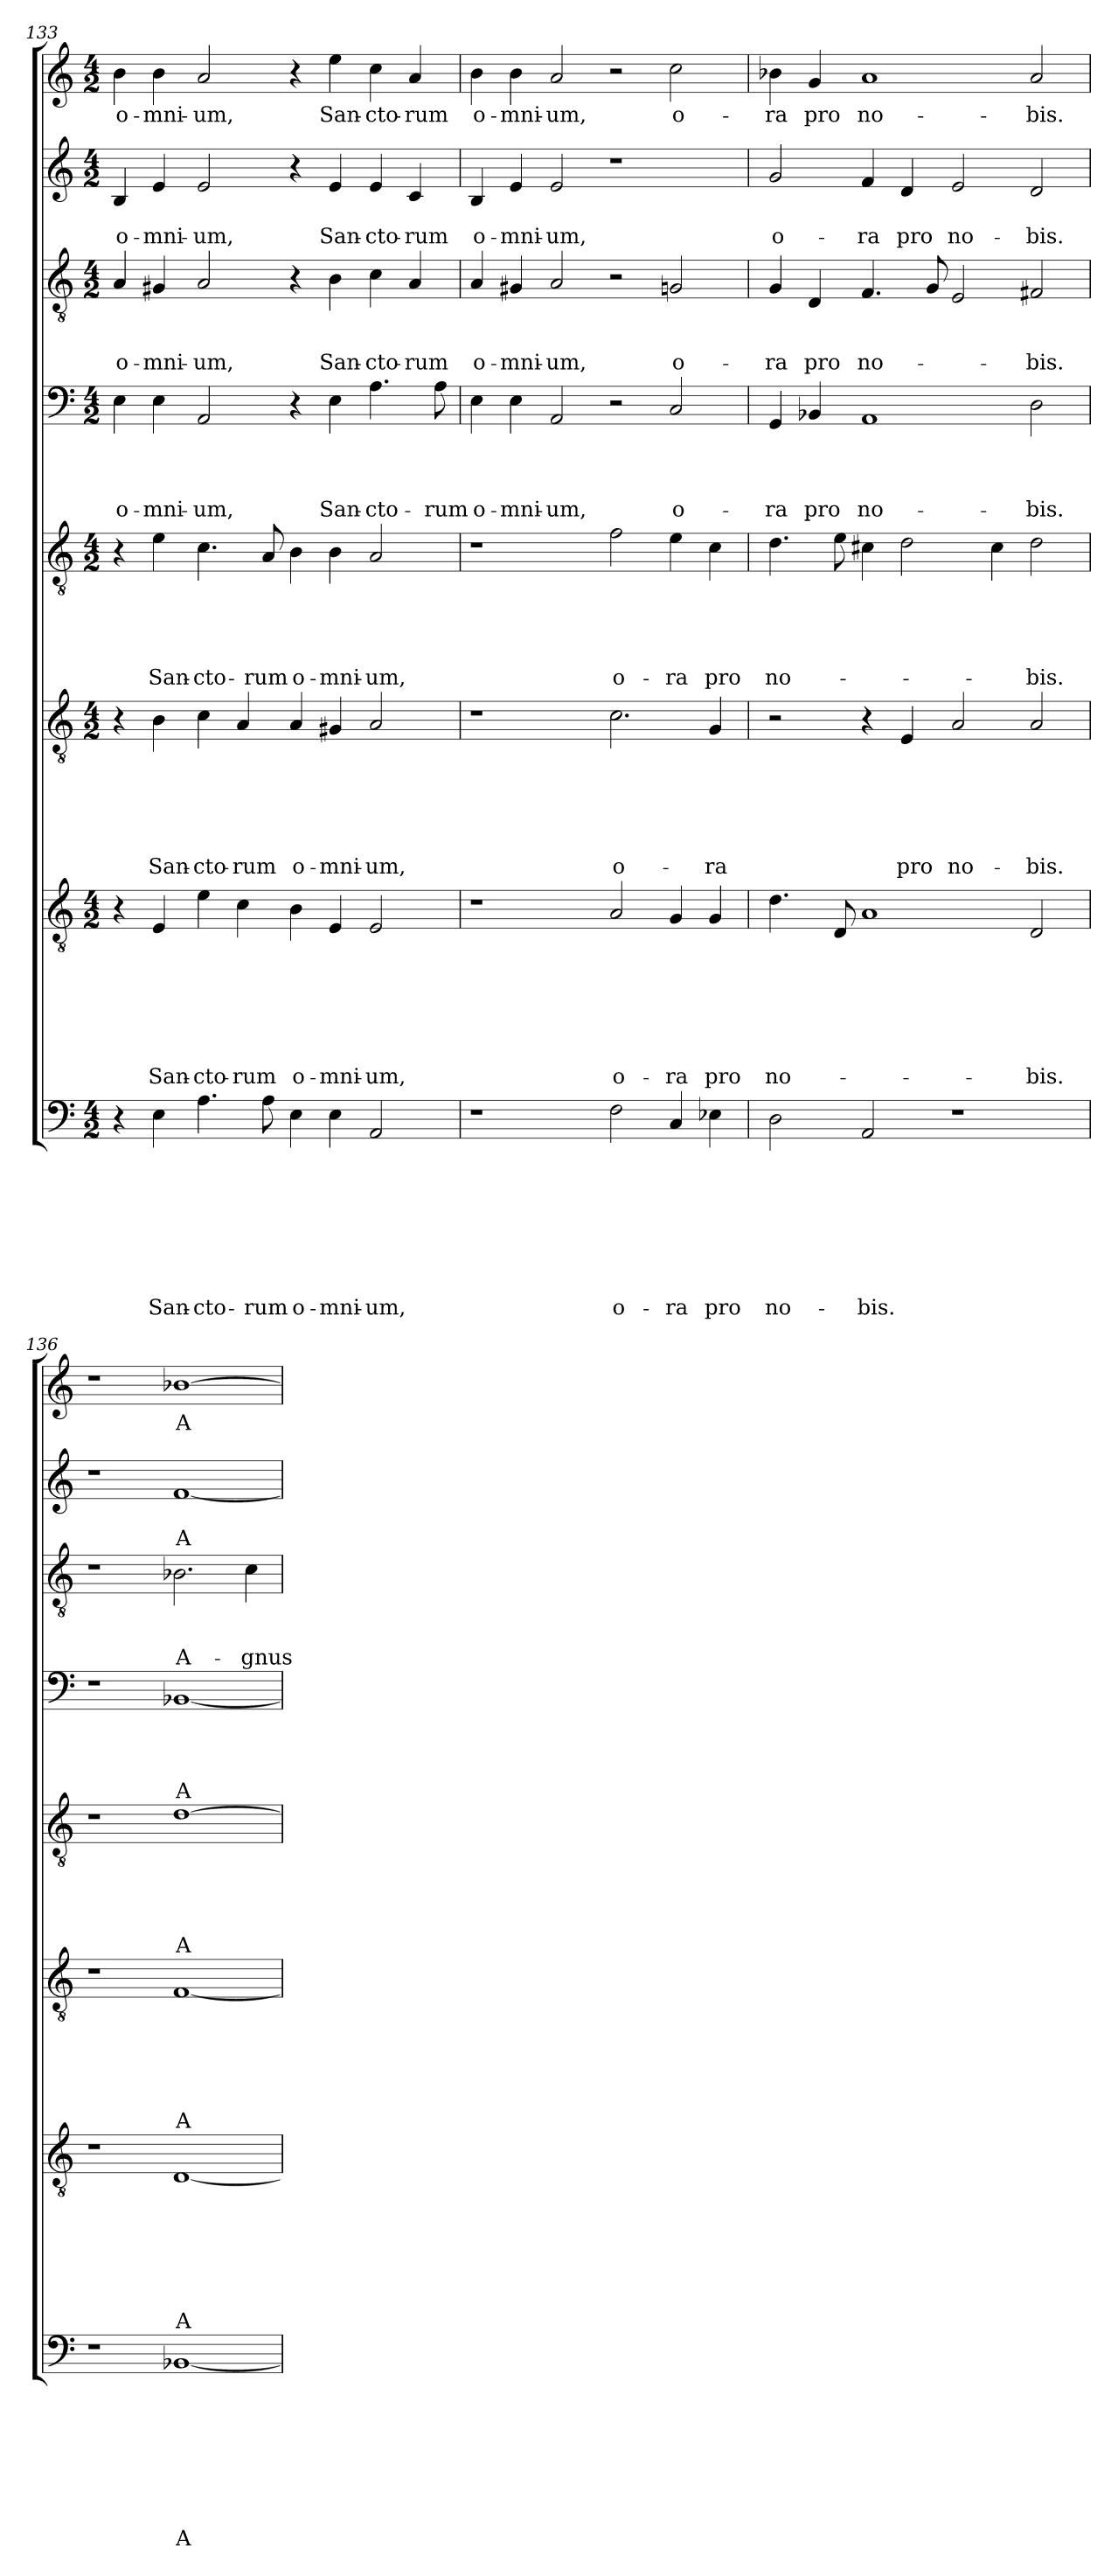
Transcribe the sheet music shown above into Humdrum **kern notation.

**kern	**text	**text	**text	**text	**text	**text	**text	**text	**kern	**text	**text	**text	**text	**text	**text	**text	**kern	**text	**text	**text	**text	**text	**text	**kern	**text	**text	**text	**text	**text	**kern	**text	**text	**text	**text	**kern	**text	**text	**text	**kern	**text	**text	**kern	**text
*part8	*part8	*part8	*part8	*part8	*part8	*part8	*part8	*part8	*part7	*part7	*part7	*part7	*part7	*part7	*part7	*part7	*part6	*part6	*part6	*part6	*part6	*part6	*part6	*part5	*part5	*part5	*part5	*part5	*part5	*part4	*part4	*part4	*part4	*part4	*part3	*part3	*part3	*part3	*part2	*part2	*part2	*part1	*part1
*staff8	*staff8	*staff8	*staff8	*staff8	*staff8	*staff8	*staff8	*staff8	*staff7	*staff7	*staff7	*staff7	*staff7	*staff7	*staff7	*staff7	*staff6	*staff6	*staff6	*staff6	*staff6	*staff6	*staff6	*staff5	*staff5	*staff5	*staff5	*staff5	*staff5	*staff4	*staff4	*staff4	*staff4	*staff4	*staff3	*staff3	*staff3	*staff3	*staff2	*staff2	*staff2	*staff1	*staff1
*clefF4	*	*	*	*	*	*	*	*	*clefGv2	*	*	*	*	*	*	*	*clefGv2	*	*	*	*	*	*	*clefGv2	*	*	*	*	*	*clefF4	*	*	*	*	*clefGv2	*	*	*	*clefG2	*	*	*clefG2	*
*k[]	*	*	*	*	*	*	*	*	*k[]	*	*	*	*	*	*	*	*k[]	*	*	*	*	*	*	*k[]	*	*	*	*	*	*k[]	*	*	*	*	*k[]	*	*	*	*k[]	*	*	*k[]	*
*a:	*	*	*	*	*	*	*	*	*a:	*	*	*	*	*	*	*	*a:	*	*	*	*	*	*	*a:	*	*	*	*	*	*a:	*	*	*	*	*a:	*	*	*	*a:	*	*	*a:	*
*M4/2	*	*	*	*	*	*	*	*	*M4/2	*	*	*	*	*	*	*	*M4/2	*	*	*	*	*	*	*M4/2	*	*	*	*	*	*M4/2	*	*	*	*	*M4/2	*	*	*	*M4/2	*	*	*M4/2	*
=133	=133	=133	=133	=133	=133	=133	=133	=133	=133	=133	=133	=133	=133	=133	=133	=133	=133	=133	=133	=133	=133	=133	=133	=133	=133	=133	=133	=133	=133	=133	=133	=133	=133	=133	=133	=133	=133	=133	=133	=133	=133	=133	=133
!	!	!	!	!	!	!	!	!	!	!	!	!	!	!	!	!	!	!	!	!	!	!	!	!	!	!	!	!	!	!	!	!	!	!LO:LY:b	!	!	!	!LO:LY:b	!	!	!LO:LY:b	!	!LO:LY:b
4r	.	.	.	.	.	.	.	.	4r	.	.	.	.	.	.	.	4r	.	.	.	.	.	.	4r	.	.	.	.	.	4E\	.	.	.	o-	4A/	.	.	o-	4B/	.	o-	4b\	o-
!	!	!	!	!	!	!	!	!LO:LY:b	!	!	!	!	!	!	!	!LO:LY:b	!	!	!	!	!	!	!LO:LY:b	!	!	!	!	!	!LO:LY:b	!	!	!	!	!LO:LY:b	!	!	!	!LO:LY:b	!	!	!LO:LY:b	!	!LO:LY:b
4E\	.	.	.	.	.	.	.	San-	4E/	.	.	.	.	.	.	San-	4B\	.	.	.	.	.	San-	4e\	.	.	.	.	San-	4E\	.	.	.	-mni-	4G#X/	.	.	-mni-	4e/	.	-mni-	4b\	-mni-
!	!	!	!	!	!	!	!	!LO:LY:b	!	!	!	!	!	!	!	!LO:LY:b	!	!	!	!	!	!	!LO:LY:b	!	!	!	!	!	!LO:LY:b	!	!	!	!	!LO:LY:b	!	!	!	!LO:LY:b	!	!	!LO:LY:b	!	!LO:LY:b
4.A\	.	.	.	.	.	.	.	-cto-	4e\	.	.	.	.	.	.	-cto-	4c\	.	.	.	.	.	-cto-	4.c\	.	.	.	.	-cto-	2AA/	.	.	.	-um,	2A/	.	.	-um,	2e/	.	-um,	2a/	-um,
!	!	!	!	!	!	!	!	!	!	!	!	!	!	!	!	!LO:LY:b	!	!	!	!	!	!	!LO:LY:b	!	!	!	!	!	!	!	!	!	!	!	!	!	!	!	!	!	!	!	!
.	.	.	.	.	.	.	.	.	4c\	.	.	.	.	.	.	-rum	4A/	.	.	.	.	.	-rum	.	.	.	.	.	.	.	.	.	.	.	.	.	.	.	.	.	.	.	.
!	!	!	!	!	!	!	!	!LO:LY:b	!	!	!	!	!	!	!	!	!	!	!	!	!	!	!	!	!	!	!	!	!LO:LY:b	!	!	!	!	!	!	!	!	!	!	!	!	!	!
8A\	.	.	.	.	.	.	.	-rum	.	.	.	.	.	.	.	.	.	.	.	.	.	.	.	8A/	.	.	.	.	-rum	.	.	.	.	.	.	.	.	.	.	.	.	.	.
!	!	!	!	!	!	!	!	!LO:LY:b	!	!	!	!	!	!	!	!LO:LY:b	!	!	!	!	!	!	!LO:LY:b	!	!	!	!	!	!LO:LY:b	!	!	!	!	!	!	!	!	!	!	!	!	!	!
4E\	.	.	.	.	.	.	.	o-	4B\	.	.	.	.	.	.	o-	4A/	.	.	.	.	.	o-	4B\	.	.	.	.	o-	4r	.	.	.	.	4r	.	.	.	4r	.	.	4r	.
!	!	!	!	!	!	!	!	!LO:LY:b	!	!	!	!	!	!	!	!LO:LY:b	!	!	!	!	!	!	!LO:LY:b	!	!	!	!	!	!LO:LY:b	!	!	!	!	!LO:LY:b	!	!	!	!LO:LY:b	!	!	!LO:LY:b	!	!LO:LY:b
4E\	.	.	.	.	.	.	.	-mni-	4E/	.	.	.	.	.	.	-mni-	4G#X/	.	.	.	.	.	-mni-	4B\	.	.	.	.	-mni-	4E\	.	.	.	San-	4B\	.	.	San-	4e/	.	San-	4ee\	San-
!	!	!	!	!	!	!	!	!LO:LY:b	!	!	!	!	!	!	!	!LO:LY:b	!	!	!	!	!	!	!LO:LY:b	!	!	!	!	!	!LO:LY:b	!	!	!	!	!LO:LY:b	!	!	!	!LO:LY:b	!	!	!LO:LY:b	!	!LO:LY:b
2AA/	.	.	.	.	.	.	.	-um,	2E/	.	.	.	.	.	.	-um,	2A/	.	.	.	.	.	-um,	2A/	.	.	.	.	-um,	4.A\	.	.	.	-cto-	4c\	.	.	-cto-	4e/	.	-cto-	4cc\	-cto-
!	!	!	!	!	!	!	!	!	!	!	!	!	!	!	!	!	!	!	!	!	!	!	!	!	!	!	!	!	!	!	!	!	!	!	!	!	!	!LO:LY:b	!	!	!LO:LY:b	!	!LO:LY:b
.	.	.	.	.	.	.	.	.	.	.	.	.	.	.	.	.	.	.	.	.	.	.	.	.	.	.	.	.	.	.	.	.	.	.	4A/	.	.	-rum	4c/	.	-rum	4a/	-rum
!	!	!	!	!	!	!	!	!	!	!	!	!	!	!	!	!	!	!	!	!	!	!	!	!	!	!	!	!	!	!	!	!	!	!LO:LY:b	!	!	!	!	!	!	!	!	!
.	.	.	.	.	.	.	.	.	.	.	.	.	.	.	.	.	.	.	.	.	.	.	.	.	.	.	.	.	.	8A\	.	.	.	-rum	.	.	.	.	.	.	.	.	.
!!LO:LB:g=z
=134	=134	=134	=134	=134	=134	=134	=134	=134	=134	=134	=134	=134	=134	=134	=134	=134	=134	=134	=134	=134	=134	=134	=134	=134	=134	=134	=134	=134	=134	=134	=134	=134	=134	=134	=134	=134	=134	=134	=134	=134	=134	=134	=134
!	!	!	!	!	!	!	!	!	!	!	!	!	!	!	!	!	!	!	!	!	!	!	!	!	!	!	!	!	!	!	!	!	!	!LO:LY:b	!	!	!	!LO:LY:b	!	!	!LO:LY:b	!	!LO:LY:b
1r	.	.	.	.	.	.	.	.	1r	.	.	.	.	.	.	.	1r	.	.	.	.	.	.	1r	.	.	.	.	.	4E\	.	.	.	o-	4A/	.	.	o-	4B/	.	o-	4b\	o-
!	!	!	!	!	!	!	!	!	!	!	!	!	!	!	!	!	!	!	!	!	!	!	!	!	!	!	!	!	!	!	!	!	!	!LO:LY:b	!	!	!	!LO:LY:b	!	!	!LO:LY:b	!	!LO:LY:b
.	.	.	.	.	.	.	.	.	.	.	.	.	.	.	.	.	.	.	.	.	.	.	.	.	.	.	.	.	.	4E\	.	.	.	-mni-	4G#X/	.	.	-mni-	4e/	.	-mni-	4b\	-mni-
!	!	!	!	!	!	!	!	!	!	!	!	!	!	!	!	!	!	!	!	!	!	!	!	!	!	!	!	!	!	!	!	!	!	!LO:LY:b	!	!	!	!LO:LY:b	!	!	!LO:LY:b	!	!LO:LY:b
.	.	.	.	.	.	.	.	.	.	.	.	.	.	.	.	.	.	.	.	.	.	.	.	.	.	.	.	.	.	2AA/	.	.	.	-um,	2A/	.	.	-um,	2e/	.	-um,	2a/	-um,
!	!	!	!	!	!	!	!	!LO:LY:b	!	!	!	!	!	!	!	!LO:LY:b	!	!	!	!	!	!	!LO:LY:b	!	!	!	!	!	!LO:LY:b	!	!	!	!	!	!	!	!	!	!	!	!	!	!
2F\	.	.	.	.	.	.	.	o-	2A/	.	.	.	.	.	.	o-	2.c\	.	.	.	.	.	o-	2f\	.	.	.	.	o-	2r	.	.	.	.	2r	.	.	.	1r	.	.	2r	.
!	!	!	!	!	!	!	!	!LO:LY:b	!	!	!	!	!	!	!	!LO:LY:b	!	!	!	!	!	!	!	!	!	!	!	!	!LO:LY:b	!	!	!	!	!LO:LY:b	!	!	!	!LO:LY:b	!	!	!	!	!LO:LY:b
4C/	.	.	.	.	.	.	.	-ra	4G/	.	.	.	.	.	.	-ra	.	.	.	.	.	.	.	4e\	.	.	.	.	-ra	2C/	.	.	.	o-	2Gn/	.	.	o-	.	.	.	2cc\	o-
!	!	!	!	!	!	!	!	!LO:LY:b	!	!	!	!	!	!	!	!LO:LY:b	!	!	!	!	!	!	!LO:LY:b	!	!	!	!	!	!LO:LY:b	!	!	!	!	!	!	!	!	!	!	!	!	!	!
4E-X\	.	.	.	.	.	.	.	pro	4G/	.	.	.	.	.	.	pro	4G/	.	.	.	.	.	-ra	4c\	.	.	.	.	pro	.	.	.	.	.	.	.	.	.	.	.	.	.	.
=135	=135	=135	=135	=135	=135	=135	=135	=135	=135	=135	=135	=135	=135	=135	=135	=135	=135	=135	=135	=135	=135	=135	=135	=135	=135	=135	=135	=135	=135	=135	=135	=135	=135	=135	=135	=135	=135	=135	=135	=135	=135	=135	=135
!	!	!	!	!	!	!	!	!LO:LY:b	!	!	!	!	!	!	!	!LO:LY:b	!	!	!	!	!	!	!	!	!	!	!	!	!LO:LY:b	!	!	!	!	!LO:LY:b	!	!	!	!LO:LY:b	!	!	!LO:LY:b	!	!LO:LY:b
2D\	.	.	.	.	.	.	.	no-	4.d\	.	.	.	.	.	.	no-	2r	.	.	.	.	.	.	4.d\	.	.	.	.	no-	4GG/	.	.	.	-ra	4G/	.	.	-ra	2g/	.	o-	4b-X\	-ra
!	!	!	!	!	!	!	!	!	!	!	!	!	!	!	!	!	!	!	!	!	!	!	!	!	!	!	!	!	!	!	!	!	!	!LO:LY:b	!	!	!	!LO:LY:b	!	!	!	!	!LO:LY:b
.	.	.	.	.	.	.	.	.	.	.	.	.	.	.	.	.	.	.	.	.	.	.	.	.	.	.	.	.	.	4BB-X/	.	.	.	pro	4D/	.	.	pro	.	.	.	4g/	pro
.	.	.	.	.	.	.	.	.	8D/	.	.	.	.	.	.	.	.	.	.	.	.	.	.	8e\	.	.	.	.	.	.	.	.	.	.	.	.	.	.	.	.	.	.	.
!	!	!	!	!	!	!	!	!LO:LY:b	!	!	!	!	!	!	!	!	!	!	!	!	!	!	!	!	!	!	!	!	!	!	!	!	!	!LO:LY:b	!	!	!	!LO:LY:b	!	!	!LO:LY:b	!	!LO:LY:b
2AA/	.	.	.	.	.	.	.	-bis.	1A	.	.	.	.	.	.	.	4r	.	.	.	.	.	.	4c#X\	.	.	.	.	.	1AA	.	.	.	no-	4.F/	.	.	no-	4f/	.	-ra	1a	no-
!	!	!	!	!	!	!	!	!	!	!	!	!	!	!	!	!	!	!	!	!	!	!	!LO:LY:b	!	!	!	!	!	!	!	!	!	!	!	!	!	!	!	!	!	!LO:LY:b	!	!
.	.	.	.	.	.	.	.	.	.	.	.	.	.	.	.	.	4E/	.	.	.	.	.	pro	2d\	.	.	.	.	.	.	.	.	.	.	.	.	.	.	4d/	.	pro	.	.
.	.	.	.	.	.	.	.	.	.	.	.	.	.	.	.	.	.	.	.	.	.	.	.	.	.	.	.	.	.	.	.	.	.	.	8G/	.	.	.	.	.	.	.	.
!	!	!	!	!	!	!	!	!	!	!	!	!	!	!	!	!	!	!	!	!	!	!	!LO:LY:b	!	!	!	!	!	!	!	!	!	!	!	!	!	!	!	!	!	!LO:LY:b	!	!
1r	.	.	.	.	.	.	.	.	.	.	.	.	.	.	.	.	2A/	.	.	.	.	.	no-	.	.	.	.	.	.	.	.	.	.	.	2E/	.	.	.	2e/	.	no-	.	.
.	.	.	.	.	.	.	.	.	.	.	.	.	.	.	.	.	.	.	.	.	.	.	.	4c#\	.	.	.	.	.	.	.	.	.	.	.	.	.	.	.	.	.	.	.
!	!	!	!	!	!	!	!	!	!	!	!	!	!	!	!	!LO:LY:b	!	!	!	!	!	!	!LO:LY:b	!	!	!	!	!	!LO:LY:b	!	!	!	!	!LO:LY:b	!	!	!	!LO:LY:b	!	!	!LO:LY:b	!	!LO:LY:b
.	.	.	.	.	.	.	.	.	2D/	.	.	.	.	.	.	-bis.	2A/	.	.	.	.	.	-bis.	2d\	.	.	.	.	-bis.	2D\	.	.	.	-bis.	2F#X/	.	.	-bis.	2d/	.	-bis.	2a/	-bis.
=136	=136	=136	=136	=136	=136	=136	=136	=136	=136	=136	=136	=136	=136	=136	=136	=136	=136	=136	=136	=136	=136	=136	=136	=136	=136	=136	=136	=136	=136	=136	=136	=136	=136	=136	=136	=136	=136	=136	=136	=136	=136	=136	=136
1r	.	.	.	.	.	.	.	.	1r	.	.	.	.	.	.	.	1r	.	.	.	.	.	.	1r	.	.	.	.	.	1r	.	.	.	.	1r	.	.	.	1r	.	.	1r	.
!	!	!	!	!	!	!	!	!LO:LY:b	!	!	!	!	!	!	!	!LO:LY:b	!	!	!	!	!	!	!LO:LY:b	!	!	!	!	!	!LO:LY:b	!	!	!	!	!LO:LY:b	!	!	!	!LO:LY:b	!	!	!LO:LY:b	!	!LO:LY:b
[1BB-X	.	.	.	.	.	.	.	A-	[1D	.	.	.	.	.	.	A-	[1F	.	.	.	.	.	A-	[1d	.	.	.	.	A-	[1BB-X	.	.	.	A-	2.B-X\	.	.	A-	[1f	.	A-	[1b-X	A-
!	!	!	!	!	!	!	!	!	!	!	!	!	!	!	!	!	!	!	!	!	!	!	!	!	!	!	!	!	!	!	!	!	!	!	!	!	!	!LO:LY:b	!	!	!	!	!
.	.	.	.	.	.	.	.	.	.	.	.	.	.	.	.	.	.	.	.	.	.	.	.	.	.	.	.	.	.	.	.	.	.	.	4c\	.	.	-gnus	.	.	.	.	.
=	=	=	=	=	=	=	=	=	=	=	=	=	=	=	=	=	=	=	=	=	=	=	=	=	=	=	=	=	=	=	=	=	=	=	=	=	=	=	=	=	=	=	=
*-	*-	*-	*-	*-	*-	*-	*-	*-	*-	*-	*-	*-	*-	*-	*-	*-	*-	*-	*-	*-	*-	*-	*-	*-	*-	*-	*-	*-	*-	*-	*-	*-	*-	*-	*-	*-	*-	*-	*-	*-	*-	*-	*-
